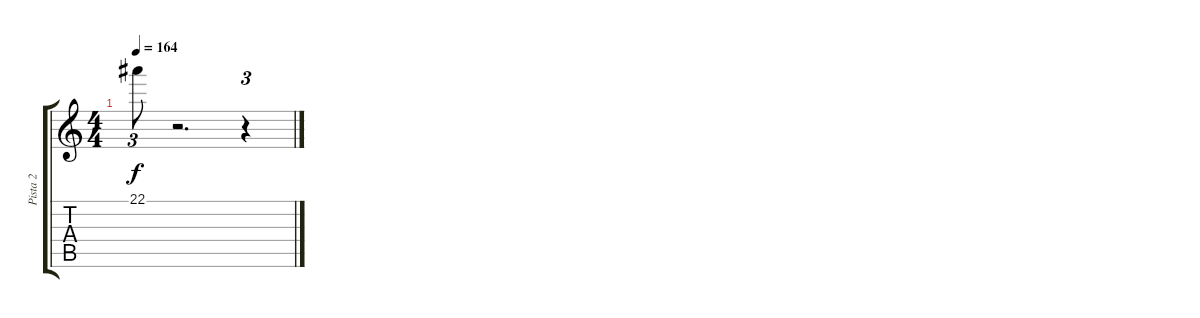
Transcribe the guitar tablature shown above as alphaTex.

\track ("Pista 2" "Pista 2") {instrument overdrivenguitar}
\staff {score tabs}
\tuning (C4 G3 Eb3 Bb2 F2 C2) {hide}
\ts (4 4)
\tempo 164
\clef g2
\ks c
22.1{t}.8{tu (3 2) dy f} r.2{d} r.4{tu (3 2)}
